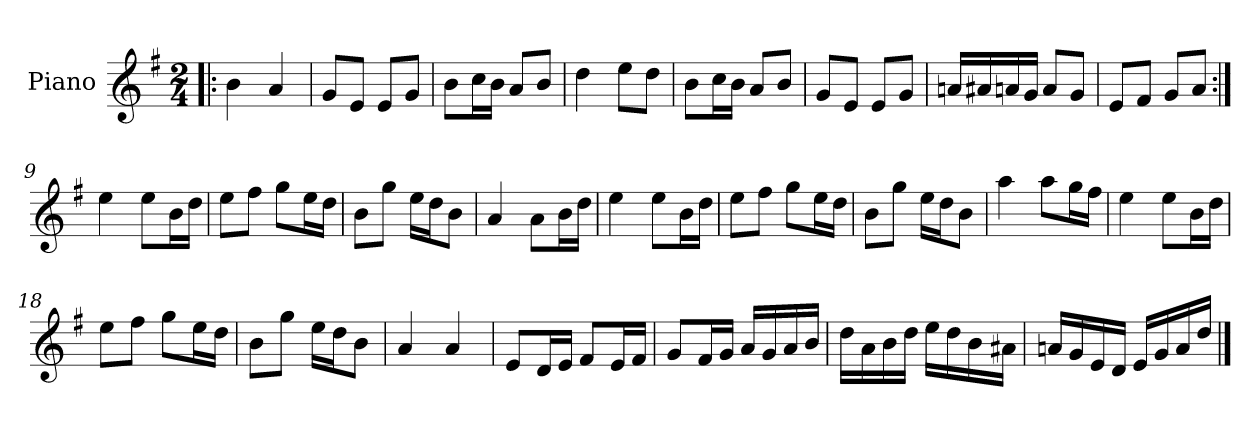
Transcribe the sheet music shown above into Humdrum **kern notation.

**kern
*part1
*staff1
*I"Piano
*I'Pno
*clefG2
*k[f#]
*A:dor
*M2/4
=1!|:
4b\
4a/
=2
8g/L
8e/J
8e/L
8g/J
=3
8b\L
16cc\L
16b\JJ
8a/L
8b/J
=4
4dd\
8ee\L
8dd\J
=5
8b\L
16cc\L
16b\JJ
8a/L
8b/J
=6
8g/L
8e/J
8e/L
8g/J
=7
16an/LL
16a#X/
16an/
16g/JJ
8a/L
8g/J
=8
8e/L
8f#/J
8g/L
8a/J
=9:|!
4ee\
8ee\L
16b\L
16dd\JJ
=10
8ee\L
8ff#\J
8gg\L
16ee\L
16dd\JJ
=11
8b\L
8gg\J
16ee\LL
16dd\J
8b\J
=12
4a/
8a\L
16b\L
16dd\JJ
=13
4ee\
8ee\L
16b\L
16dd\JJ
=14
8ee\L
8ff#\J
8gg\L
16ee\L
16dd\JJ
=15
8b\L
8gg\J
16ee\LL
16dd\J
8b\J
=16
4aa\
8aa\L
16gg\L
16ff#\JJ
=17
4ee\
8ee\L
16b\L
16dd\JJ
=18
8ee\L
8ff#\J
8gg\L
16ee\L
16dd\JJ
=19
8b\L
8gg\J
16ee\LL
16dd\J
8b\J
=20
4a/
4a/
=21
8e/L
16d/L
16e/JJ
8f#/L
16e/L
16f#/JJ
=22
8g/L
16f#/L
16g/JJ
16a/LL
16g/
16a/
16b/JJ
=23
16dd\LL
16a\
16b\
16dd\JJ
16ee\LL
16dd\
16b\
16a#X\JJ
=24
16an/LL
16g/
16e/
16d/JJ
16e/LL
16g/
16a/
16dd/JJ
==
*-
